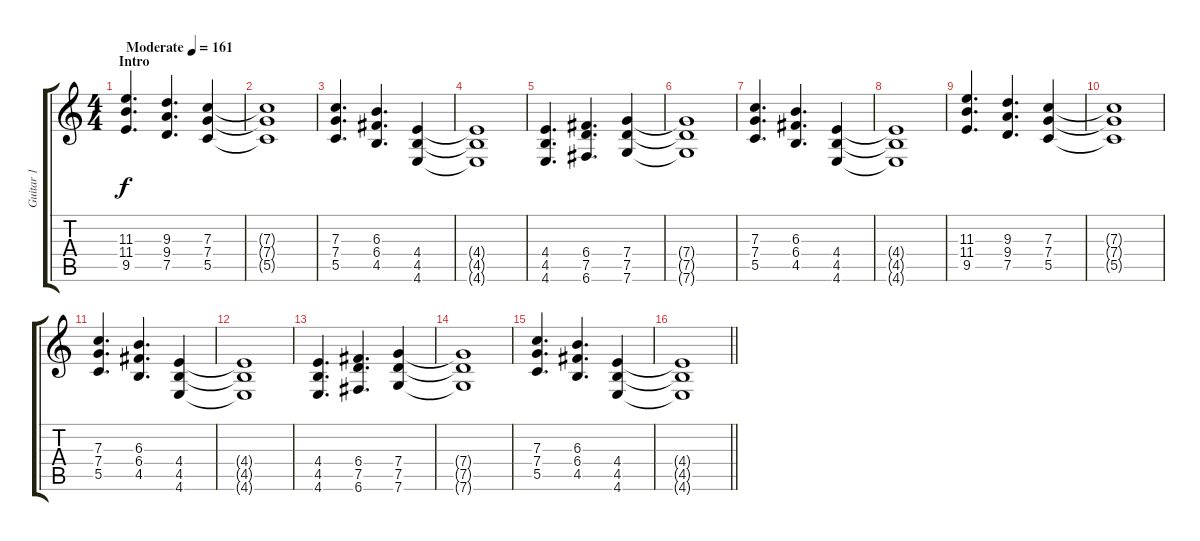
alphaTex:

\track ("Guitar 1" "Guitar 1") {instrument distortionguitar}
\staff {score tabs}
\tuning (D4 A3 F3 C3 G2 C2) {hide}
\ts (4 4)
\section ("" "Intro")
\tempo (161 "Moderate")
\clef g2
\ks c
(11.3 11.4 9.5).4{d dy f instrument distortionguitar} (9.3 9.4 7.5).4{d} (7.3 7.4 5.5).4 |
(7.3{t} 7.4{t} 5.5{t}).1 |
(7.3 7.4 5.5).4{d} (6.3 6.4 4.5).4{d} (4.4 4.5 4.6).4 |
(4.4{t} 4.5{t} 4.6{t}).1 |
(4.4 4.5 4.6).4{d} (6.4 7.5 6.6).4{d} (7.4 7.5 7.6).4 |
(7.4{t} 7.5{t} 7.6{t}).1 |
(7.3 7.4 5.5).4{d} (6.3 6.4 4.5).4{d} (4.4 4.5 4.6).4 |
(4.4{t} 4.5{t} 4.6{t}).1 |
(11.3 11.4 9.5).4{d} (9.3 9.4 7.5).4{d} (7.3 7.4 5.5).4 |
(7.3{t} 7.4{t} 5.5{t}).1 |
(7.3 7.4 5.5).4{d} (6.3 6.4 4.5).4{d} (4.4 4.5 4.6).4 |
(4.4{t} 4.5{t} 4.6{t}).1 |
(4.4 4.5 4.6).4{d} (6.4 7.5 6.6).4{d} (7.4 7.5 7.6).4 |
(7.4{t} 7.5{t} 7.6{t}).1 |
(7.3 7.4 5.5).4{d} (6.3 6.4 4.5).4{d} (4.4 4.5 4.6).4 |
\barLineRight lightlight
(4.4{t} 4.5{t} 4.6{t}).1
